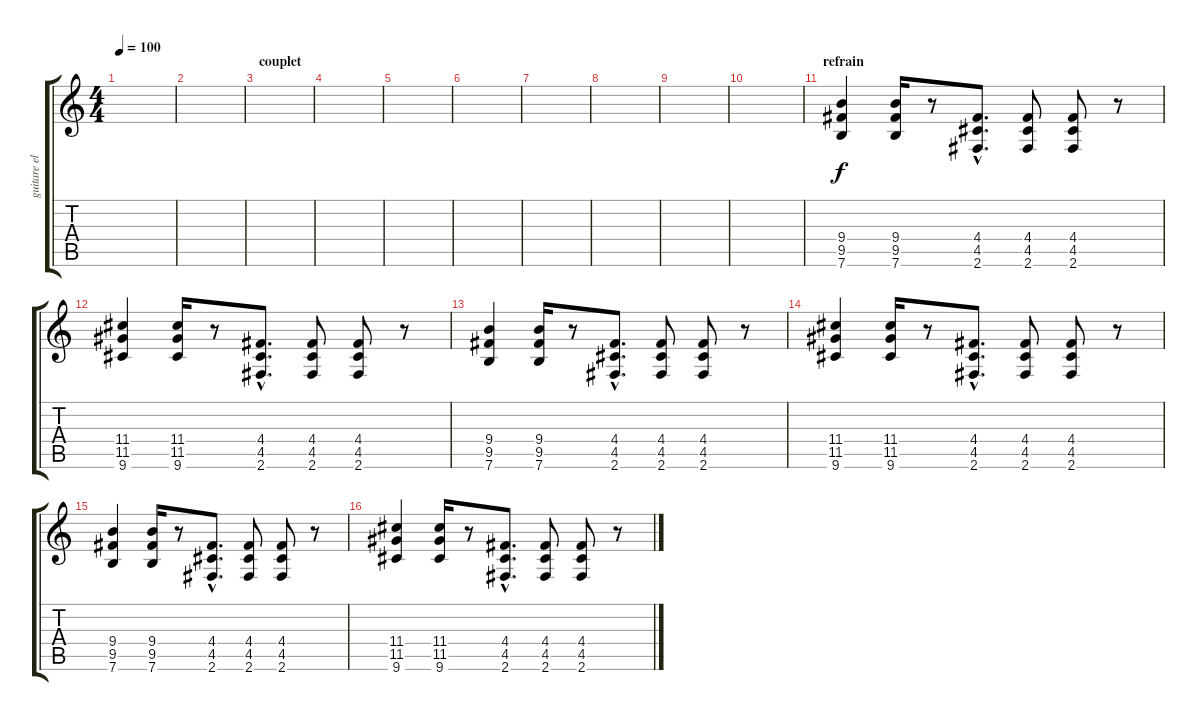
\track ("guitare electrique" "guitare el") {instrument overdrivenguitar}
\staff {score tabs}
\tuning (E4 B3 G3 D3 A2 E2) {hide}
\ts (4 4)
\tempo 100
\clef g2
\ks c
|
|
\section ("" "couplet")
|
|
|
|
|
|
|
|
\section ("" "refrain")
(9.4 9.5 7.6).4 (9.4 9.5 7.6).16 r.8 (4.4{hac} 4.5{hac} 2.6{hac}).8{d} (4.4 4.5 2.6).8 (4.4 4.5 2.6).8 r.8 |
(11.4 11.5 9.6).4 (11.4 11.5 9.6).16 r.8 (4.4{hac} 4.5{hac} 2.6{hac}).8{d} (4.4 4.5 2.6).8 (4.4 4.5 2.6).8 r.8 |
(9.4 9.5 7.6).4 (9.4 9.5 7.6).16 r.8 (4.4{hac} 4.5{hac} 2.6{hac}).8{d} (4.4 4.5 2.6).8 (4.4 4.5 2.6).8 r.8 |
(11.4 11.5 9.6).4 (11.4 11.5 9.6).16 r.8 (4.4{hac} 4.5{hac} 2.6{hac}).8{d} (4.4 4.5 2.6).8 (4.4 4.5 2.6).8 r.8 |
(9.4 9.5 7.6).4 (9.4 9.5 7.6).16 r.8 (4.4{hac} 4.5{hac} 2.6{hac}).8{d} (4.4 4.5 2.6).8 (4.4 4.5 2.6).8 r.8 |
(11.4 11.5 9.6).4 (11.4 11.5 9.6).16 r.8 (4.4{hac} 4.5{hac} 2.6{hac}).8{d} (4.4 4.5 2.6).8 (4.4 4.5 2.6).8 r.8
